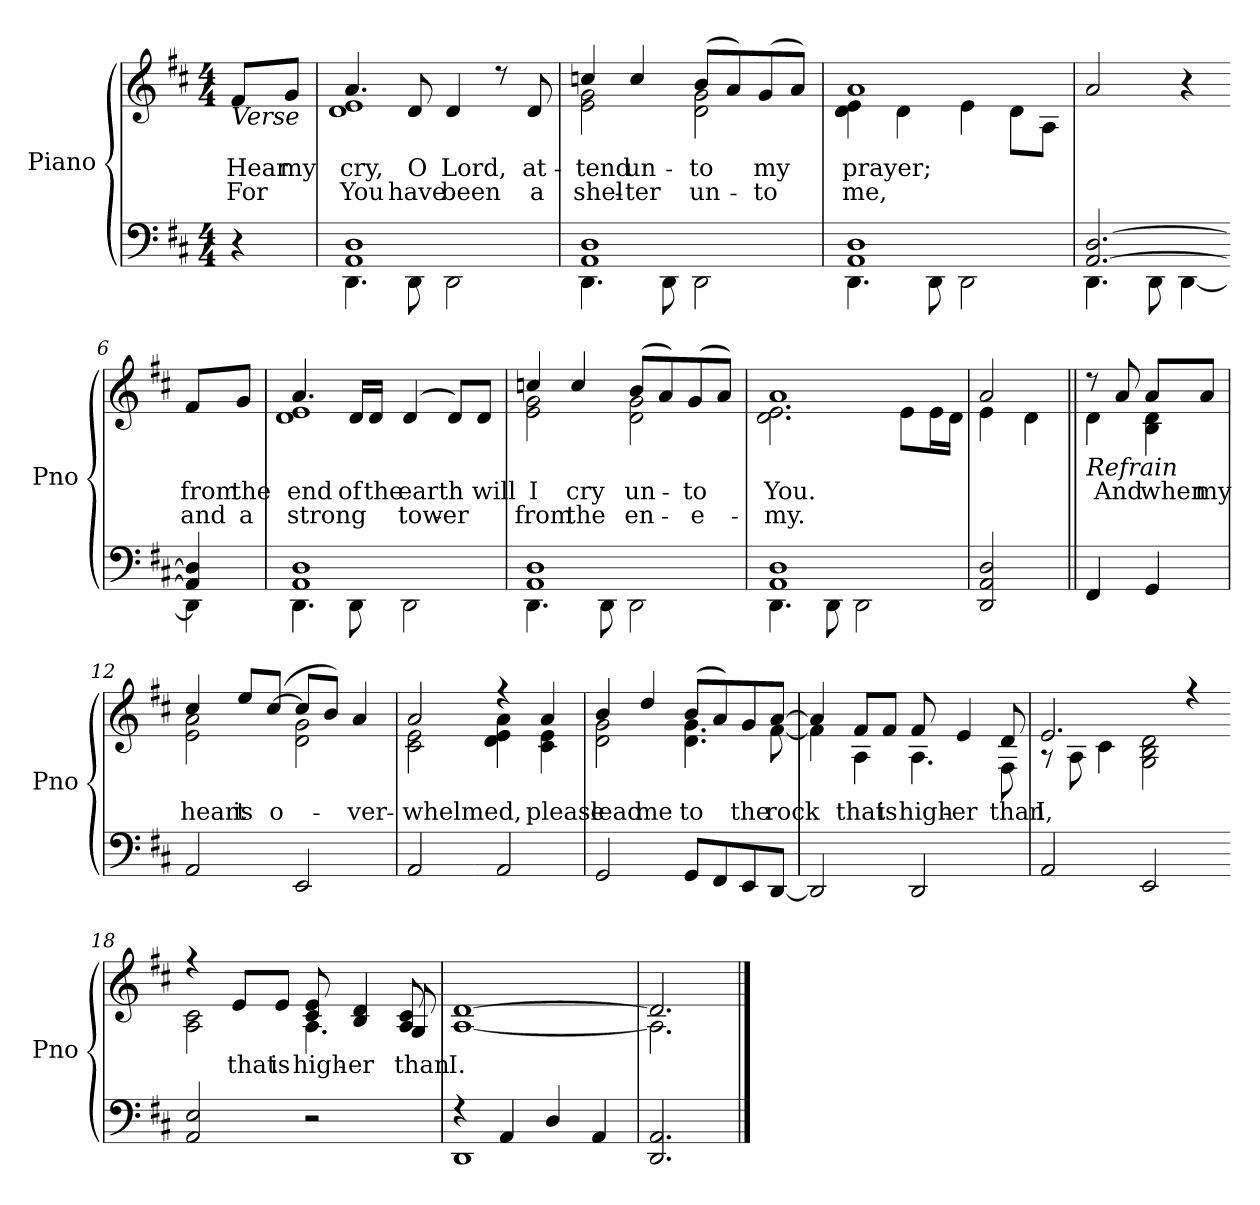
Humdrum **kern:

**kern	**kern	**text	**text
*part2	*part1	*part1	*part1
*staff2	*staff1	*staff1	*staff1
*I"Piano	*I"Piano	*	*
*I'Pno	*I'Pno	*	*
*clefF4	*clefG2	*	*
*k[f#c#]	*k[f#c#]	*	*
*M4/4	*M4/4	*	*
=1	=1	=1	=1
!	!LO:TX:b:i:t=Verse	!	!
!	!	!LO:LY:b	!LO:LY:b
4r	8f#/L	Hear	For
!	!	!LO:LY:b	!
.	8g/J	my	.
=2	=2	=2	=2
*^	*	*	*
!	!	!	!LO:LY:b	!LO:LY:b
*	*	*^	*	*
1AA 1D	4.DD\	4.a/	1d 1e	cry,	You
!	!	!	!	!LO:LY:b	!LO:LY:b
.	8DD\	8d/	.	O	have
!	!	!	!	!LO:LY:b	!LO:LY:b
.	2DD\	4d/	.	Lord,	been
.	.	8r	.	.	.
!	!	!	!	!LO:LY:b	!LO:LY:b
.	.	8d/	.	at-	a
=3	=3	=3	=3	=3	=3
!	!	!	!	!LO:LY:b	!LO:LY:b
1AA 1D	4.DD\	4ccn/	2e\ 2g\	-tend	shel-
!	!	!	!	!LO:LY:b	!LO:LY:b
.	.	4cc/	.	un-	-ter
.	8DD\	.	.	.	.
!	!	!	!	!LO:LY:b	!LO:LY:b
.	2DD\	(>8b/L	2d\ 2g\	-to	un-
.	.	8a/)	.	.	.
!	!	!	!	!LO:LY:b	!LO:LY:b
.	.	(>8g/	.	my	-to
.	.	8a/J)	.	.	.
=4	=4	=4	=4	=4	=4
!	!	!	!	!LO:LY:b	!LO:LY:b
1AA 1D	4.DD\	1a	4d\ 4e\	prayer;	me,
.	.	.	4d\	.	.
.	8DD\	.	.	.	.
.	2DD\	.	4e\	.	.
.	.	.	8d\L	.	.
.	.	.	8A\J	.	.
*	*	*v	*v	*	*
=5	=5	=5	=5	=5
[2.AA/ [2.D/	4.DD\	2a/	.	.
.	8DD\	.	.	.
.	[4DD\	4r	.	.
!!LO:LB:g=z
=6-	=6-	=6-	=6-	=6-
!	!	!	!LO:LY:b	!LO:LY:b
4AA/] 4D/]	4DD\]	8f#/L	from	and
!	!	!	!LO:LY:b	!LO:LY:b
.	.	8g/J	the	a
=7	=7	=7	=7	=7
!	!	!	!LO:LY:b	!LO:LY:b
*	*	*^	*	*
1AA 1D	4.DD\	4.a/	1d 1e	end	strong
!	!	!	!	!LO:LY:b	!
.	8DD\	16d/LL	.	of	.
!	!	!	!	!LO:LY:b	!
.	.	16d/JJ	.	the	.
!	!	!	!	!LO:LY:b	!LO:LY:b
.	2DD\	(>4d/	.	earth	tow-
!	!	!	!	!	!LO:LY:b
.	.	8d!/L)	.	.	-er
!	!	!	!	!LO:LY:b	!
.	.	8d/J	.	will	.
=8	=8	=8	=8	=8	=8
!	!	!	!	!LO:LY:b	!LO:LY:b
1AA 1D	4.DD\	4ccn/	2e\ 2g\	I	from
!	!	!	!	!LO:LY:b	!LO:LY:b
.	.	4cc/	.	cry	the
.	8DD\	.	.	.	.
!	!	!	!	!LO:LY:b	!LO:LY:b
.	2DD\	(>8b/L	2d\ 2g\	un-	en-
.	.	8a/)	.	.	.
!	!	!	!	!LO:LY:b	!LO:LY:b
.	.	(>8g/	.	-to	-e-
.	.	8a/J)	.	.	.
=9	=9	=9	=9	=9	=9
!	!	!	!	!LO:LY:b	!LO:LY:b
1AA 1D	4.DD\	1a	2.d\ 2.e\	You.	-my.
.	8DD\	.	.	.	.
.	2DD\	.	.	.	.
.	.	.	8e\L	.	.
.	.	.	16e\L	.	.
.	.	.	16d\JJ	.	.
*v	*v	*	*	*	*
=10	=10	=10	=10	=10
2DD/ 2AA/ 2D/	2a/	4e\	.	.
.	.	4d\	.	.
!!LO:LB:g=z	!!
=11||	=11||	=11||	=11||	=11||
!	!LO:TX:b:i:t=Refrain	!	!	!
4FF#/	8r	4d\	.	.
!	!	!	!LO:LY:b	!
.	8a/	.	And	.
!	!	!	!LO:LY:b	!
4GG/	8a/L	4B\ 4d\	when	.
!	!	!	!LO:LY:b	!
.	8a/J	.	my	.
=12	=12	=12	=12	=12
!	!	!	!LO:LY:b	!
2AA/	4cc#/	2e\ 2a\	heart	.
!	!	!	!LO:LY:b	!
.	8ee/L	.	is	.
!	!	!	!LO:LY:b	!
.	(>[8cc#/J	.	o-	.
2EE/	8cc#/L]	2d\ 2g\	.	.
.	8b/J)	.	.	.
!	!	!	!LO:LY:b	!
.	4a/	.	-ver-	.
=13	=13	=13	=13	=13
!	!	!	!LO:LY:b	!
2AA/	2a/	2c#\ 2e\	-whelmed,	.
!!LO:LB:g=z	!!
=14-	=14-	=14-	=14-	=14-
2AA/	4r	4d\ 4e\ 4a\	.	.
!	!	!	!LO:LY:b	!
.	4a/	4c#\ 4e\	please	.
=15	=15	=15	=15	=15
!	!	!	!LO:LY:b	!
2GG/	4b/	2d\ 2g\	lead	.
!	!	!	!LO:LY:b	!
.	4dd/	.	me	.
!	!	!	!LO:LY:b	!
8GG/L	(>8b/L	4.d\ 4.g\	to	.
8FF#/	8a/)	.	.	.
!	!	!	!LO:LY:b	!
8EE/	8g/	.	the	.
!	!	!	!LO:LY:b	!
[8DD/J	[8a/J	[8f#\	rock	.
=16	=16	=16	=16	=16
2DD/]	4a/]	4f#\]	.	.
!	!	!	!LO:LY:b	!
.	8f#/L	4A\	that	.
!	!	!	!LO:LY:b	!
.	8f#/J	.	is	.
!	!	!	!LO:LY:b	!
2DD/	8f#/	4.A\	high-	.
!	!	!	!LO:LY:b	!
.	4e/	.	-er	.
!	!	!	!LO:LY:b	!
.	8d/	8F#\	than	.
=17	=17	=17	=17	=17
!	!	!	!LO:LY:b	!
2AA/	2.e/	8r	I,	.
.	.	8A\	.	.
.	.	4c#\	.	.
2EE/	.	2G\ 2B\ 2d\	.	.
.	4r	.	.	.
!!LO:LB:g=z	!!
=18-	=18-	=18-	=18-	=18-
2AA/ 2E/	4r	2A\ 2c#\	.	.
!	!	!	!LO:LY:b	!
.	8e/L	.	that	.
!	!	!	!LO:LY:b	!
.	8e/J	.	is	.
!	!	!	!LO:LY:b	!
2r	8c#/ 8e/	4.A\	high-	.
!	!	!	!LO:LY:b	!
.	4B/ 4d/	.	-er	.
!	!	!	!LO:LY:b	!
.	8A/ 8c#/	8G/	than	.
=19	=19	=19	=19	=19
*^	*	*	*	*
!	!	!	!	!LO:LY:b	!
4r	1DD	[1d	[1A	I.	.
4AA/	.	.	.	.	.
4D/	.	.	.	.	.
4AA/	.	.	.	.	.
*v	*v	*	*	*	*
=20	=20	=20	=20	=20
2.DD/ 2.AA/	2.d/]	2.A\]	.	.
*	*v	*v	*	*
==	==	==	==
*-	*-	*-	*-
